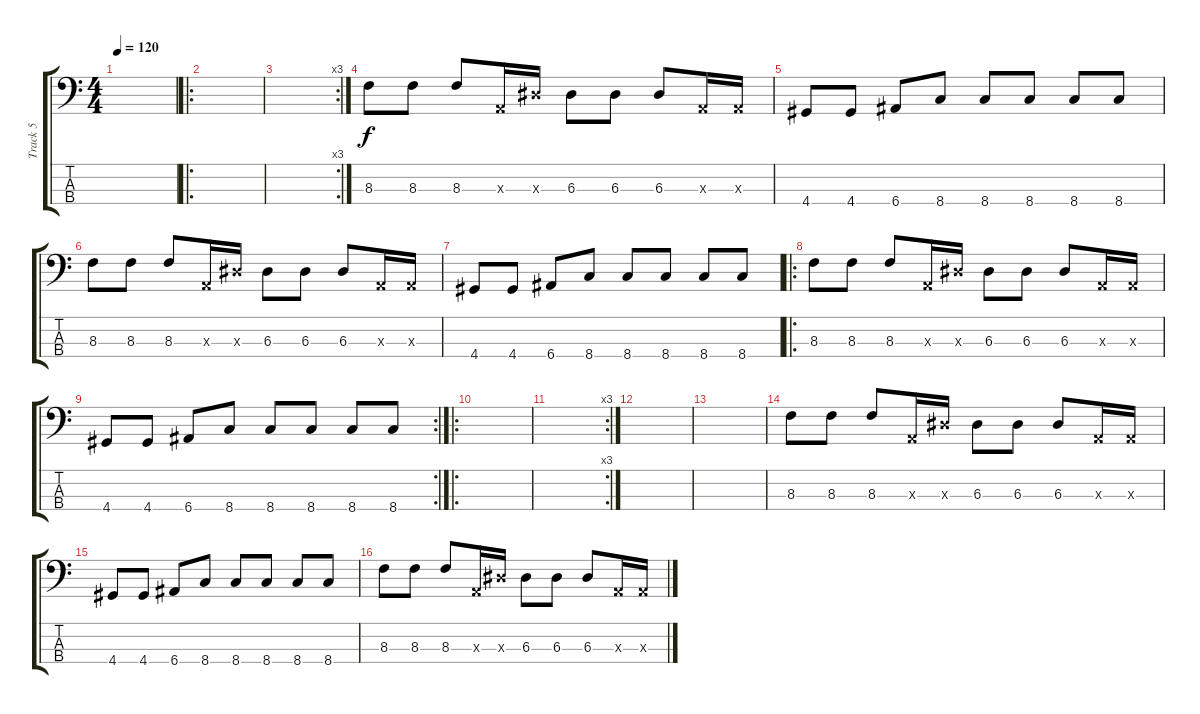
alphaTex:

\track ("Track 5" "Track 5") {instrument acousticguitarsteel}
\staff {score tabs}
\tuning (G2 D2 A1 E1) {hide}
\ts (4 4)
\tempo 120
\clef f4
\ks c
|
\ro
|
\rc 3
|
8.3.8 8.3.8 8.3.8 0.3{x}.16 6.3{x}.16 6.3.8 6.3.8 6.3.8 0.3{x}.16 0.3{x}.16 |
4.4.8 4.4.8 6.4.8 8.4.8 8.4.8 8.4.8 8.4.8 8.4.8 |
8.3.8 8.3.8 8.3.8 0.3{x}.16 6.3{x}.16 6.3.8 6.3.8 6.3.8 0.3{x}.16 0.3{x}.16 |
4.4.8 4.4.8 6.4.8 8.4.8 8.4.8 8.4.8 8.4.8 8.4.8 |
\ro
8.3.8 8.3.8 8.3.8 0.3{x}.16 6.3{x}.16 6.3.8 6.3.8 6.3.8 0.3{x}.16 0.3{x}.16 |
\rc 2
4.4.8 4.4.8 6.4.8 8.4.8 8.4.8 8.4.8 8.4.8 8.4.8 |
\ro
|
\rc 3
|
|
|
8.3.8 8.3.8 8.3.8 0.3{x}.16 6.3{x}.16 6.3.8 6.3.8 6.3.8 0.3{x}.16 0.3{x}.16 |
4.4.8 4.4.8 6.4.8 8.4.8 8.4.8 8.4.8 8.4.8 8.4.8 |
8.3.8 8.3.8 8.3.8 0.3{x}.16 6.3{x}.16 6.3.8 6.3.8 6.3.8 0.3{x}.16 0.3{x}.16
